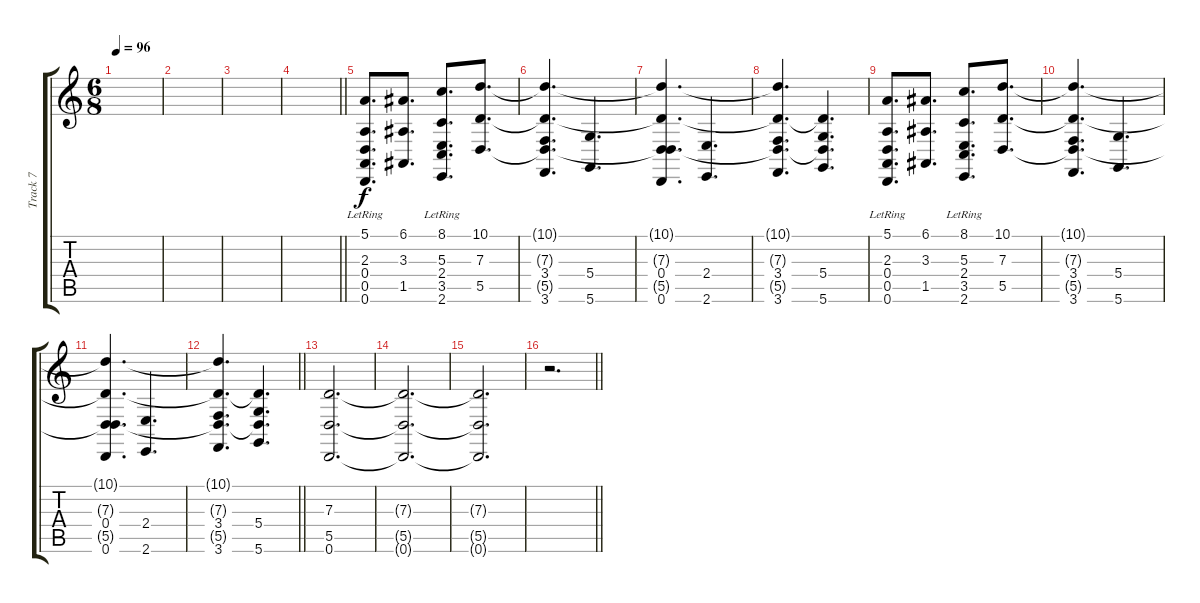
\track ("Track 7" "Track 7") {instrument stringensemble1}
\staff {score tabs}
\tuning (E4 B3 G3 D3 A2 D2) {hide}
\ts (6 8)
\tempo 96
\clef g2
\ks c
|
|
|
\barLineRight lightlight
|
(5.1 2.3 0.4{lr} 0.5 0.6{lr}).8{d} (6.1 3.3 1.5).8{d} (8.1 5.3 2.4{lr} 3.5 2.6{lr}).8{d} (10.1 7.3 5.5).8{d} |
(10.1{t} 7.3{t} 3.4 5.5{t} 3.6).4{d} (5.4 5.6).4{d} |
(10.1{t} 7.3{t} 0.4 5.5{t} 0.6).4{d} (2.4 2.6).4{d} |
(10.1{t} 7.3{t} 3.4 5.5{t} 3.6).4{d} (7.3{t} 5.4 5.5{t} 5.6).4{d} |
(5.1 2.3 0.4{lr} 0.5 0.6{lr}).8{d} (6.1 3.3 1.5).8{d} (8.1 5.3 2.4{lr} 3.5 2.6{lr}).8{d} (10.1 7.3 5.5).8{d} |
(10.1{t} 7.3{t} 3.4 5.5{t} 3.6).4{d} (5.4 5.6).4{d} |
(10.1{t} 7.3{t} 0.4 5.5{t} 0.6).4{d} (2.4 2.6).4{d} |
\barLineRight lightlight
(10.1{t} 7.3{t} 3.4 5.5{t} 3.6).4{d} (7.3{t} 5.4 5.5{t} 5.6).4{d} |
(7.3 5.5 0.6).2{d} |
(7.3{t} 5.5{t} 0.6{t}).2{d} |
(7.3{t} 5.5{t} 0.6{t}).2{d} |
\barLineRight lightlight
r.2{d}
